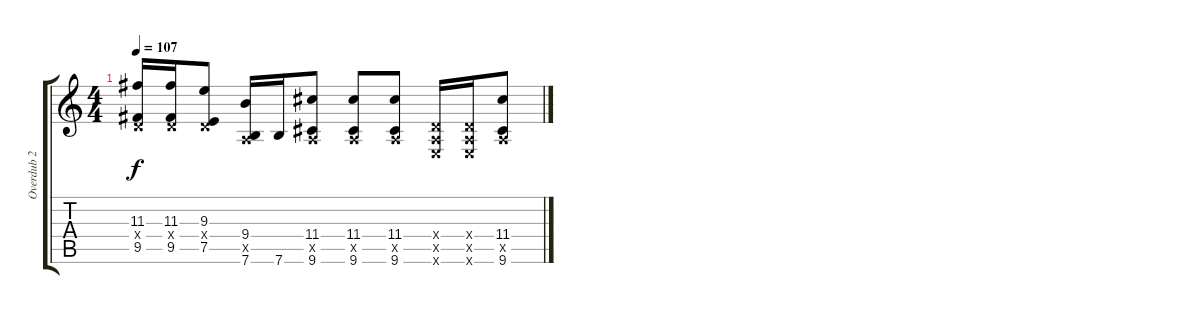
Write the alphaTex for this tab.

\track ("Overdub 2" "Overdub 2") {instrument electricguitarjazz}
\staff {score tabs}
\tuning (E4 B3 G3 D3 A2 E2) {hide}
\ts (4 4)
\tempo 107
\clef g2
\ks c
(11.3 0.4{x} 9.5).16{dy f} (11.3 0.4{x} 9.5).16 (9.3 0.4{x} 7.5).8 (9.4 0.5{x} 7.6).16 7.6.16 (11.4 0.5{x} 9.6).8 (11.4 0.5{x} 9.6).8 (11.4 0.5{x} 9.6).8 (0.4{x} 0.5{x} 0.6{x}).16 (0.4{x} 0.5{x} 0.6{x}).16 (11.4 0.5{x} 9.6).8
